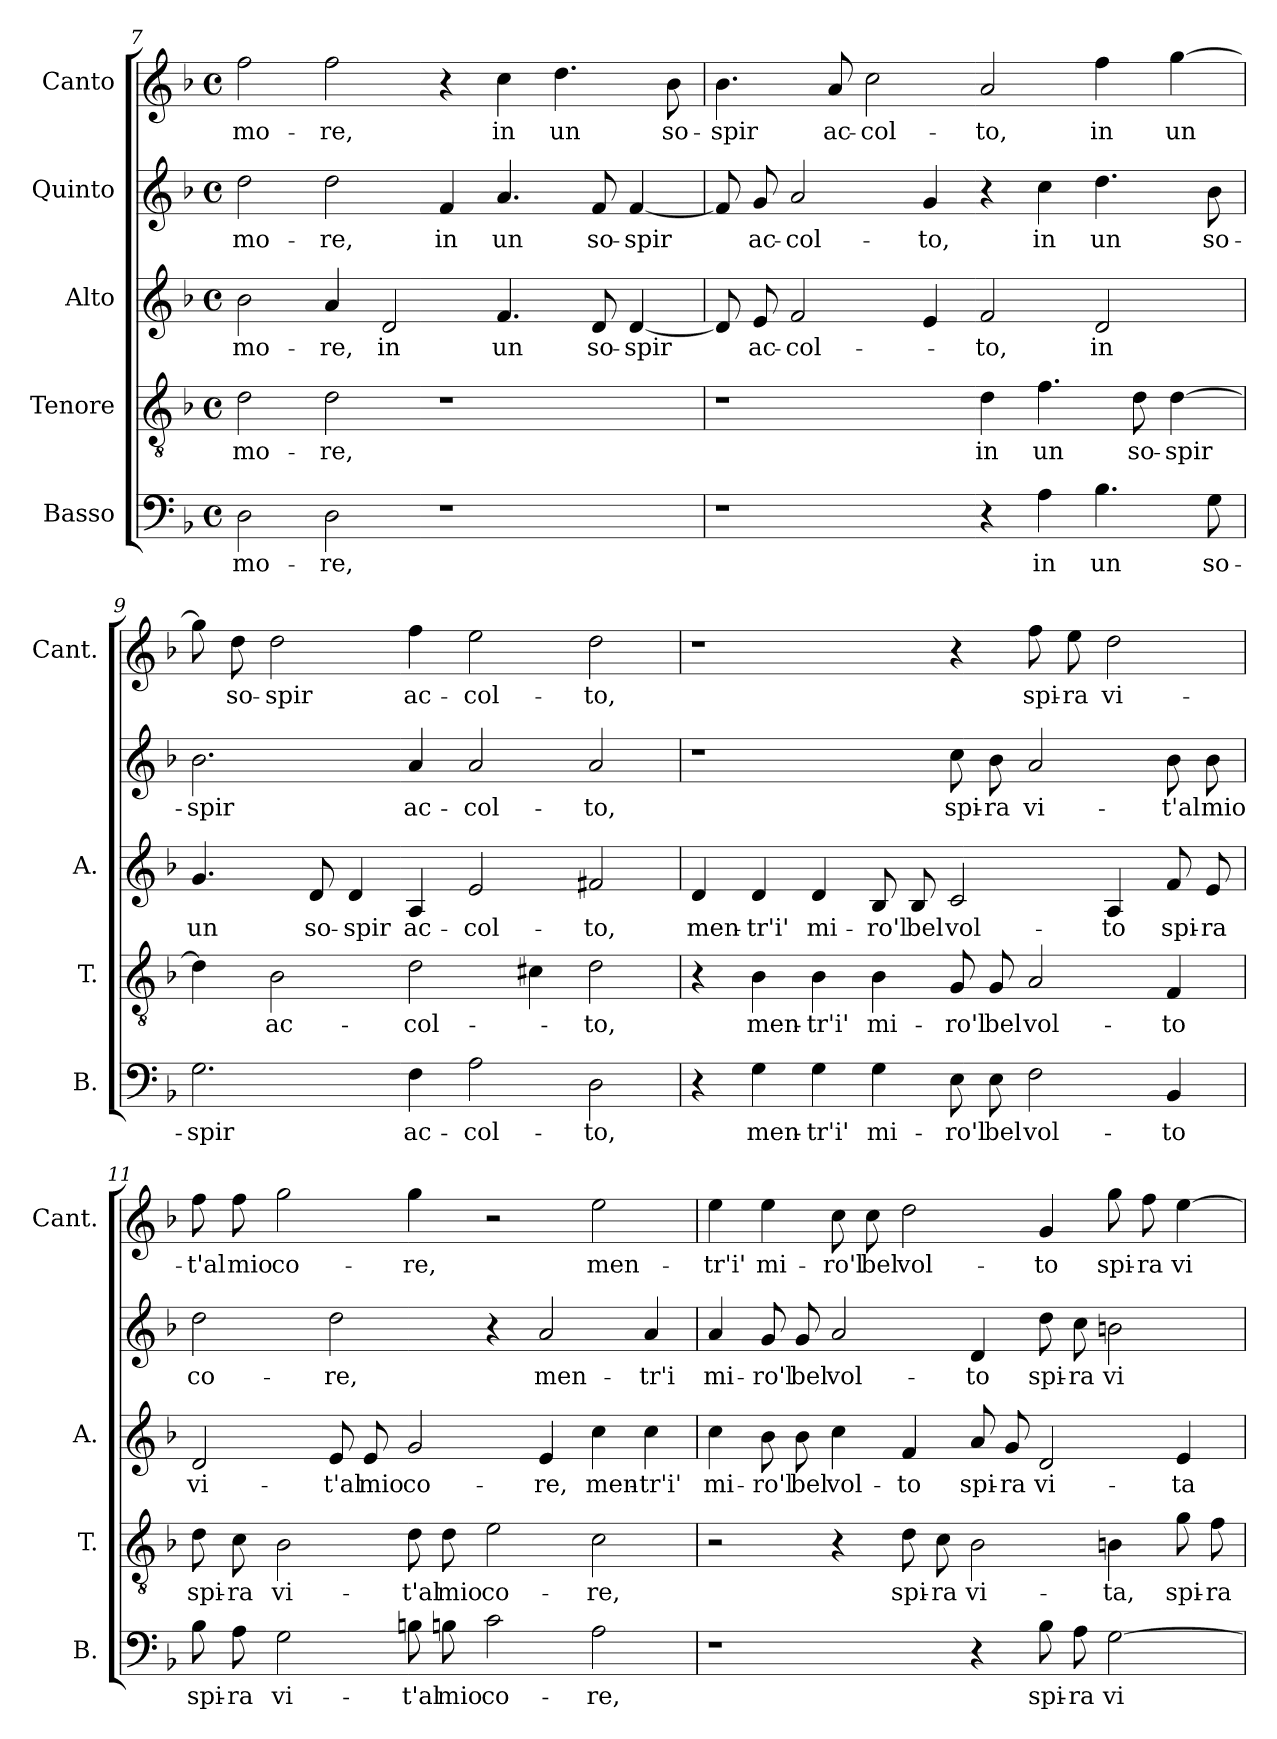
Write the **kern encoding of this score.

**kern	**text	**kern	**text	**kern	**text	**kern	**text	**kern	**text
*part5	*part5	*part4	*part4	*part3	*part3	*part2	*part2	*part1	*part1
*staff5	*staff5	*staff4	*staff4	*staff3	*staff3	*staff2	*staff2	*staff1	*staff1
*I"Basso	*	*I"Tenore	*	*I"Alto	*	*I"Quinto	*	*I"Canto	*
*I'B.	*	*I'T.	*	*I'A.	*	*	*	*I'Cant.	*
*clefF4	*	*clefGv2	*	*clefG2	*	*clefG2	*	*clefG2	*
*k[b-]	*	*k[b-]	*	*k[b-]	*	*k[b-]	*	*k[b-]	*
*F:	*	*F:	*	*F:	*	*F:	*	*F:	*
*M4/4	*	*M4/4	*	*M4/4	*	*M4/4	*	*M4/4	*
*met(c)	*	*met(c)	*	*met(c)	*	*met(c)	*	*met(c)	*
=7	=7	=7	=7	=7	=7	=7	=7	=7	=7
2D\	-mo-	2d\	-mo-	2b-\	-mo-	2dd\	-mo-	2ff\	-mo-
2D\	-re,	2d\	-re,	4a/	-re,	2dd\	-re,	2ff\	-re,
.	.	.	.	2d/	in	.	.	.	.
1r	.	1r	.	.	.	4f/	in	4r	.
.	.	.	.	4.f/	un	4.a/	un	4cc\	in
.	.	.	.	.	.	.	.	4.dd\	un
.	.	.	.	8d/	so-	8f/	so-	.	.
.	.	.	.	[4d/	-spir	[4f/	-spir	.	.
.	.	.	.	.	.	.	.	8b-\	so-
=8	=8	=8	=8	=8	=8	=8	=8	=8	=8
1r	.	1r	.	8d/]	.	8f/]	.	4.b-\	-spir
.	.	.	.	8e/	ac-	8g/	ac-	.	.
.	.	.	.	2f/	-col-	2a/	-col-	.	.
.	.	.	.	.	.	.	.	8a/	ac-
.	.	.	.	.	.	.	.	2cc\	-col-
.	.	.	.	4e/	.	4g/	-to,	.	.
4r	.	4d\	in	2f/	-to,	4r	.	2a/	-to,
4A\	in	4.f\	un	.	.	4cc\	in	.	.
4.B-\	un	.	.	2d/	in	4.dd\	un	4ff\	in
.	.	8d\	so-	.	.	.	.	.	.
.	.	[4d\	-spir	.	.	.	.	[4gg\	un
8G\	so-	.	.	.	.	8b-\	so-	.	.
=9	=9	=9	=9	=9	=9	=9	=9	=9	=9
2.G\	-spir	4d\]	.	4.g/	un	2.b-\	-spir	8gg\]	.
.	.	.	.	.	.	.	.	8dd\	so-
.	.	2B-\	ac-	.	.	.	.	2dd\	-spir
.	.	.	.	8d/	so-	.	.	.	.
.	.	.	.	4d/	-spir	.	.	.	.
4F\	ac-	2d\	-col-	4A/	ac-	4a/	ac-	4ff\	ac-
2A\	-col-	.	.	2e/	-col-	2a/	-col-	2ee\	-col-
.	.	4c#X\	.	.	.	.	.	.	.
2D\	-to,	2d\	-to,	2f#X/	-to,	2a/	-to,	2dd\	-to,
=10	=10	=10	=10	=10	=10	=10	=10	=10	=10
4r	.	4r	.	4d/	men-	1r	.	1r	.
4G\	men-	4B-\	men-	4d/	-tr'i'	.	.	.	.
4G\	-tr'i'	4B-\	-tr'i'	4d/	mi-	.	.	.	.
4G\	mi-	4B-\	mi-	8B-/	-ro'l	.	.	.	.
.	.	.	.	8B-/	bel	.	.	.	.
8E\	-ro'l	8G/	-ro'l	2c/	vol-	8cc\	spi-	4r	.
8E\	bel	8G/	bel	.	.	8b-\	-ra	.	.
2F\	vol-	2A/	vol-	.	.	2a/	vi-	8ff\	spi-
.	.	.	.	.	.	.	.	8ee\	-ra
.	.	.	.	4A/	-to	.	.	2dd\	vi-
4BB-/	-to	4F/	-to	8f/	spi-	8b-\	-t'al	.	.
.	.	.	.	8e/	-ra	8b-\	mio	.	.
=11	=11	=11	=11	=11	=11	=11	=11	=11	=11
8B-\	spi-	8d\	spi-	2d/	vi-	2dd\	co-	8ff\	-t'al
8A\	-ra	8c\	-ra	.	.	.	.	8ff\	mio
2G\	vi-	2B-\	vi-	.	.	.	.	2gg\	co-
.	.	.	.	8e/	-t'al	2dd\	-re,	.	.
.	.	.	.	8e/	mio	.	.	.	.
8Bn\	-t'al	8d\	-t'al	2g/	co-	.	.	4gg\	-re,
8Bn\	mio	8d\	mio	.	.	.	.	.	.
2c\	co-	2e\	co-	.	.	4r	.	2r	.
.	.	.	.	4e/	-re,	2a/	men-	.	.
2A\	-re,	2c\	-re,	4cc\	men-	.	.	2ee\	men-
.	.	.	.	4cc\	-tr'i'	4a/	-tr'i	.	.
=12	=12	=12	=12	=12	=12	=12	=12	=12	=12
1r	.	2r	.	4cc\	mi-	4a/	mi-	4ee\	-tr'i'
.	.	.	.	8b-\	-ro'l	8g/	-ro'l	4ee\	mi-
.	.	.	.	8b-\	bel	8g/	bel	.	.
.	.	4r	.	4cc\	vol-	2a/	vol-	8cc\	-ro'l
.	.	.	.	.	.	.	.	8cc\	bel
.	.	8d\	spi-	4f/	-to	.	.	2dd\	vol-
.	.	8c\	-ra	.	.	.	.	.	.
4r	.	2B-\	vi-	8a/	spi-	4d/	-to	.	.
.	.	.	.	8g/	-ra	.	.	.	.
8B-\	spi-	.	.	2d/	vi-	8dd\	spi-	4g/	-to
8A\	-ra	.	.	.	.	8cc\	-ra	.	.
[2G\	vi-	4Bn\	-ta,	.	.	2bn\	vi-	8gg\	spi-
.	.	.	.	.	.	.	.	8ff\	-ra
.	.	8g\	spi-	4e/	-ta	.	.	[4ee\	vi-
.	.	8f\	-ra	.	.	.	.	.	.
=	=	=	=	=	=	=	=	=	=
*-	*-	*-	*-	*-	*-	*-	*-	*-	*-
